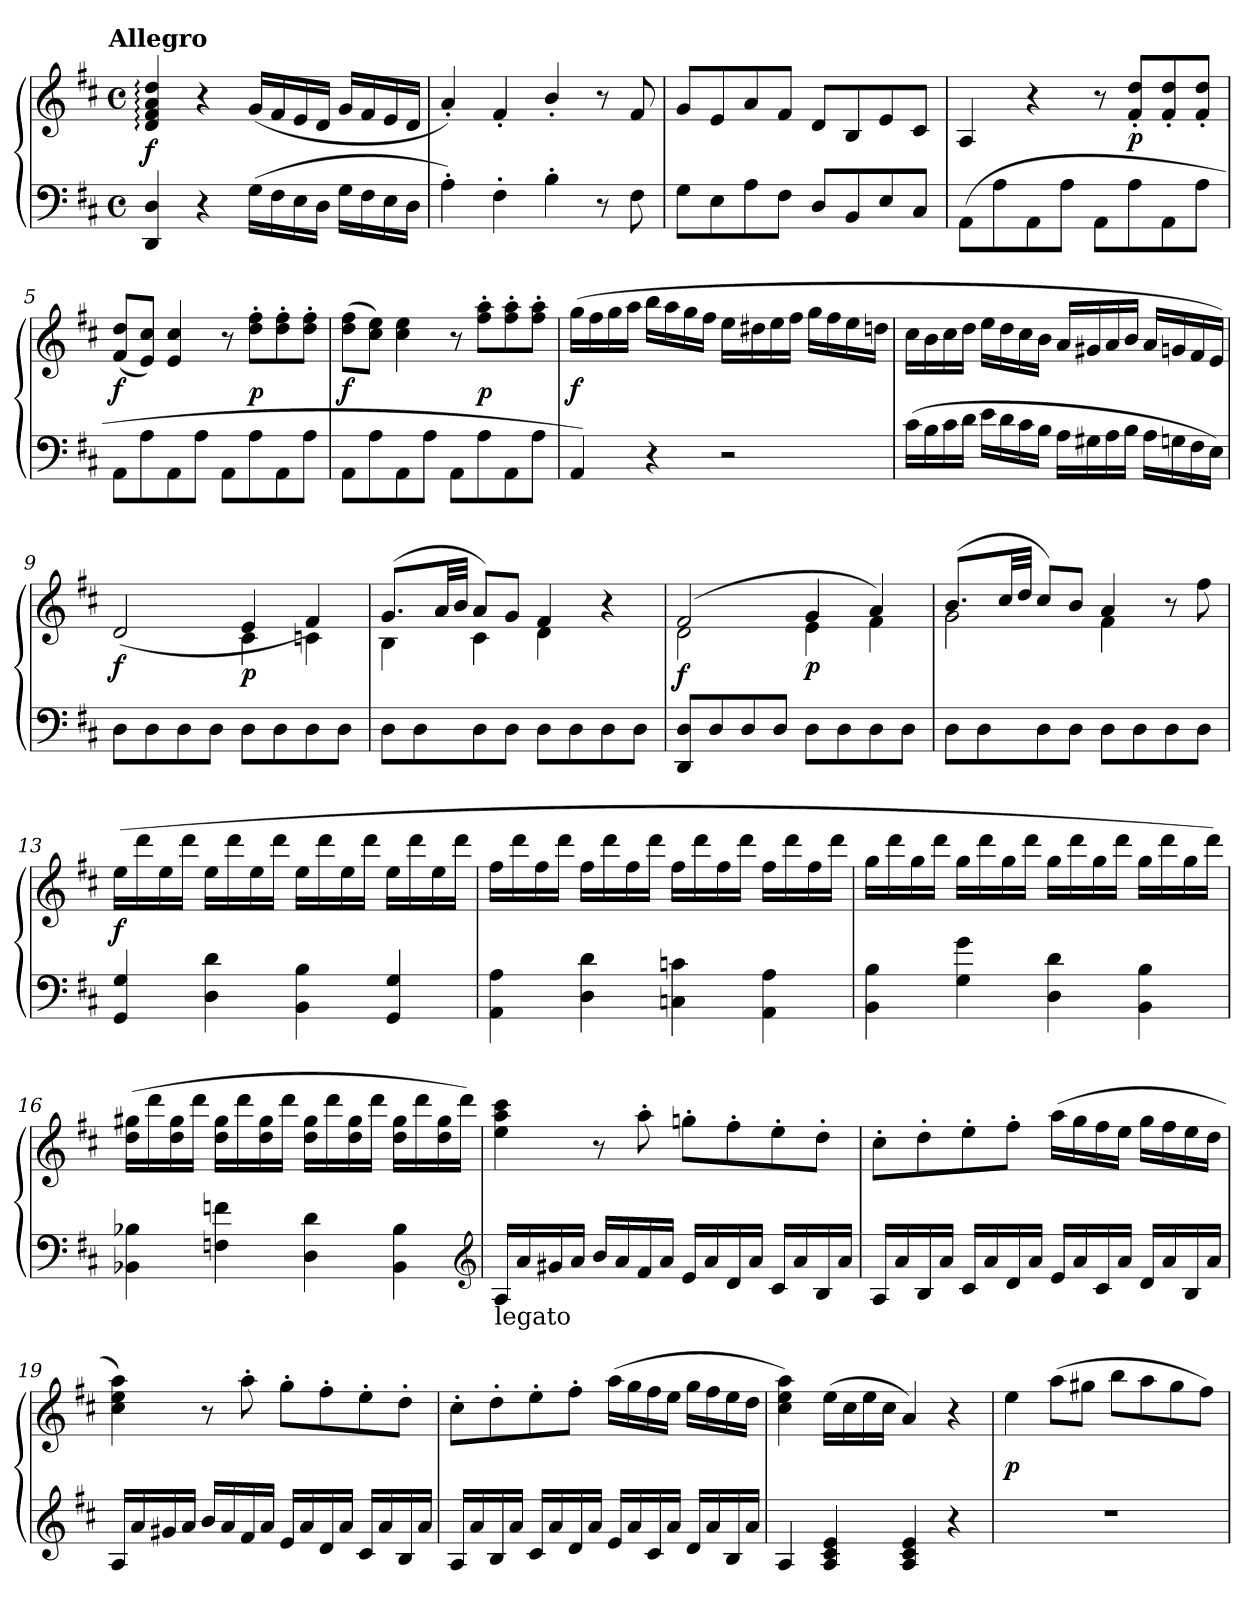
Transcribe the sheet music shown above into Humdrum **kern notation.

**kern	**kern	**dynam
*part1	*part1	*part1
*staff2	*staff1	*staff1/2
*clefF4	*clefG2	*
*k[f#c#]	*k[f#c#]	*
!!LO:TX:omd:t=Allegro
*M4/4	*M4/4	*
*met(c)	*met(c)	*
*MM136	*MM136	*
=1	=1	=1
4DD 4D	4d: 4f#: 4a: 4dd:	f
4r	4r	.
(16GLL	(16gLL	.
16F#	16f#	.
16E	16e	.
16DJJ	16dJJ	.
16GLL	16gLL	.
16F#	16f#	.
16E	16e	.
16DJJ	16dJJ	.
=2	=2	=2
4A')	4a')	.
4F#'	4f#'	.
4B'	4b'/	.
8r	8r	.
8F#	8f#	.
=3	=3	=3
8GL	8gL	.
8E	8e	.
8A	8a	.
8F#J	8f#J	.
8DL	8dL	.
8BB	8B	.
8E	8e	.
8C#J	8c#J	.
=4	=4	=4
(>8AAL	4A	.
8A	.	.
8AA	4r	.
8AJ	.	.
8AAL	8r	.
8A	8f#' 8dd'L	p
8AA	8f#' 8dd'	.
8AJ	8f#' 8dd'J	.
=5	=5	=5
8AAL	(8f# 8ddL	f
8A	8e 8cc#J)	.
8AA	4e 4cc#	.
8AJ	.	.
8AAL	8r	.
8A	8dd' 8ff#'L	p
8AA	8dd' 8ff#'	.
8AJ	8dd' 8ff#'J	.
=6	=6	=6
8AAL	(8dd 8ff#L	f
8A	8cc# 8eeJ)	.
8AA	4cc# 4ee	.
8AJ	.	.
8AAL	8r	.
8A	8ff#' 8aa'L	p
8AA	8ff#' 8aa'	.
8AJ	8ff#' 8aa'J	.
=7	=7	=7
4AA)	(>16ggLL	f
.	16ff#	.
.	16gg	.
.	16aaJJ	.
4r	16bbLL	.
.	16aa	.
.	16gg	.
.	16ff#JJ	.
2r	16eeLL	.
.	16dd#X	.
.	16ee	.
.	16ff#JJ	.
.	16ggLL	.
.	16ff#	.
.	16ee	.
.	16ddnJJ	.
=8	=8	=8
(16c#LL	16cc#LL	.
16B	16b	.
16c#	16cc#	.
16dJJ	16ddJJ	.
16eLL	16eeLL	.
16d	16dd	.
16c#	16cc#	.
16BJJ	16bJJ	.
16ALL	16aLL	.
16G#X	16g#X	.
16A	16a	.
16BJJ	16bJJ	.
16ALL	16aLL	.
16Gn	16gn	.
16F#	16f#	.
16EJJ)	16eJJ)	.
=9	=9	=9
*	*^	*
8DL	(>2d	2ryy	f
8D	.	.	.
8D	.	.	.
8DJ	.	.	.
8DL	4e	4c#	p
8D	.	.	.
8D	4f#)	4cn	.
8DJ	.	.	.
=10	=10	=10	=10
8DL	(8.gL	4B	.
8D	.	.	.
.	32aLL	.	.
.	32bJJJ	.	.
8D	8aL)	4c#	.
8DJ	8gJ	.	.
8DL	4f#	4d	.
8D	.	.	.
8D	4r	4ryy	.
8DJ	.	.	.
=11	=11	=11	=11
8DD 8DL	(2f#	2d	f
8D	.	.	.
8D	.	.	.
8DJ	.	.	.
8DL	4g	4e	p
8D	.	.	.
8D	4a)	4f#	.
8DJ	.	.	.
=12	=12	=12	=12
8DL	(8.bL	2g	.
8D	.	.	.
.	32cc#LL	.	.
.	32ddJJJ	.	.
8D	8cc#L)	.	.
8DJ	8bJ	.	.
8DL	4a	4f#	.
8D	.	.	.
8D	4ryy	8r	.
8DJ	.	8ff#	.
*	*v	*v	*
=13	=13	=13
4GG 4G	(16eeLL	f
.	16ddd	.
.	16ee	.
.	16dddJJ	.
4D 4d	16eeLL	.
.	16ddd	.
.	16ee	.
.	16dddJJ	.
4BB 4B	16eeLL	.
.	16ddd	.
.	16ee	.
.	16dddJJ	.
4GG 4G	16eeLL	.
.	16ddd	.
.	16ee	.
.	16dddJJ	.
=14	=14	=14
4AA 4A	16ff#LL	.
.	16ddd	.
.	16ff#	.
.	16dddJJ	.
4D 4d	16ff#LL	.
.	16ddd	.
.	16ff#	.
.	16dddJJ	.
4Cn 4cn	16ff#LL	.
.	16ddd	.
.	16ff#	.
.	16dddJJ	.
4AA 4A	16ff#LL	.
.	16ddd	.
.	16ff#	.
.	16dddJJ	.
=15	=15	=15
4BB 4B	16ggLL	.
.	16ddd	.
.	16gg	.
.	16dddJJ	.
4G 4g	16ggLL	.
.	16ddd	.
.	16gg	.
.	16dddJJ	.
4D 4d	16ggLL	.
.	16ddd	.
.	16gg	.
.	16dddJJ	.
4BB 4B	16ggLL	.
.	16ddd	.
.	16gg	.
.	16dddJJ)	.
=16	=16	=16
4BB-X 4B-X	(16dd 16gg#XLL	.
.	16ddd	.
.	16dd 16gg#	.
.	16dddJJ	.
4Fn 4fn	16dd 16gg#LL	.
.	16ddd	.
.	16dd 16gg#	.
.	16dddJJ	.
4D 4d	16dd 16gg#LL	.
.	16ddd	.
.	16dd 16gg#	.
.	16dddJJ	.
4BB- 4B-	16dd 16gg#LL	.
.	16ddd	.
.	16dd 16gg#	.
.	16dddJJ)	.
*clefG2	*	*
=17	=17	=17
!LO:TX:b:t=legato	!	!
16ALL	4ee 4aa 4ccc#	.
16a	.	.
16g#X	.	.
16aJJ	.	.
16bLL	8r	.
16a	.	.
16f#	8aa'	.
16aJJ	.	.
16eLL	8ggn'L	.
16a	.	.
16d	8ff#'	.
16aJJ	.	.
16c#LL	8ee'	.
16a	.	.
16B	8dd'J	.
16aJJ	.	.
=18	=18	=18
16ALL	8cc#'L	.
16a	.	.
16B	8dd'	.
16aJJ	.	.
16c#LL	8ee'	.
16a	.	.
16d	8ff#'J	.
16aJJ	.	.
16eLL	(16aaLL	.
16a	16gg	.
16c#	16ff#	.
16aJJ	16eeJJ	.
16dLL	16ggLL	.
16a	16ff#	.
16B	16ee	.
16aJJ	16ddJJ	.
=19	=19	=19
16ALL	4cc# 4ee 4aa)	.
16a	.	.
16g#X	.	.
16aJJ	.	.
16bLL	8r	.
16a	.	.
16f#	8aa'	.
16aJJ	.	.
16eLL	8gg'L	.
16a	.	.
16d	8ff#'	.
16aJJ	.	.
16c#LL	8ee'	.
16a	.	.
16B	8dd'J	.
16aJJ	.	.
=20	=20	=20
16ALL	8cc#'L	.
16a	.	.
16B	8dd'	.
16aJJ	.	.
16c#LL	8ee'	.
16a	.	.
16d	8ff#'J	.
16aJJ	.	.
16eLL	(16aaLL	.
16a	16gg	.
16c#	16ff#	.
16aJJ	16eeJJ	.
16dLL	16ggLL	.
16a	16ff#	.
16B	16ee	.
16aJJ	16ddJJ	.
=21	=21	=21
4A	4cc# 4ee 4aa)	.
4A 4c# 4e	(16eeLL	.
.	16cc#	.
.	16ee	.
.	16cc#JJ	.
4A 4c# 4e	4a)	.
4r	4r	.
=22	=22	=22
1r	4ee	p
.	(8aaL	.
.	8gg#XJ	.
.	8bbL	.
.	8aa	.
.	8gg#	.
.	8ff#J)	.
=	=	=
*-	*-	*-
